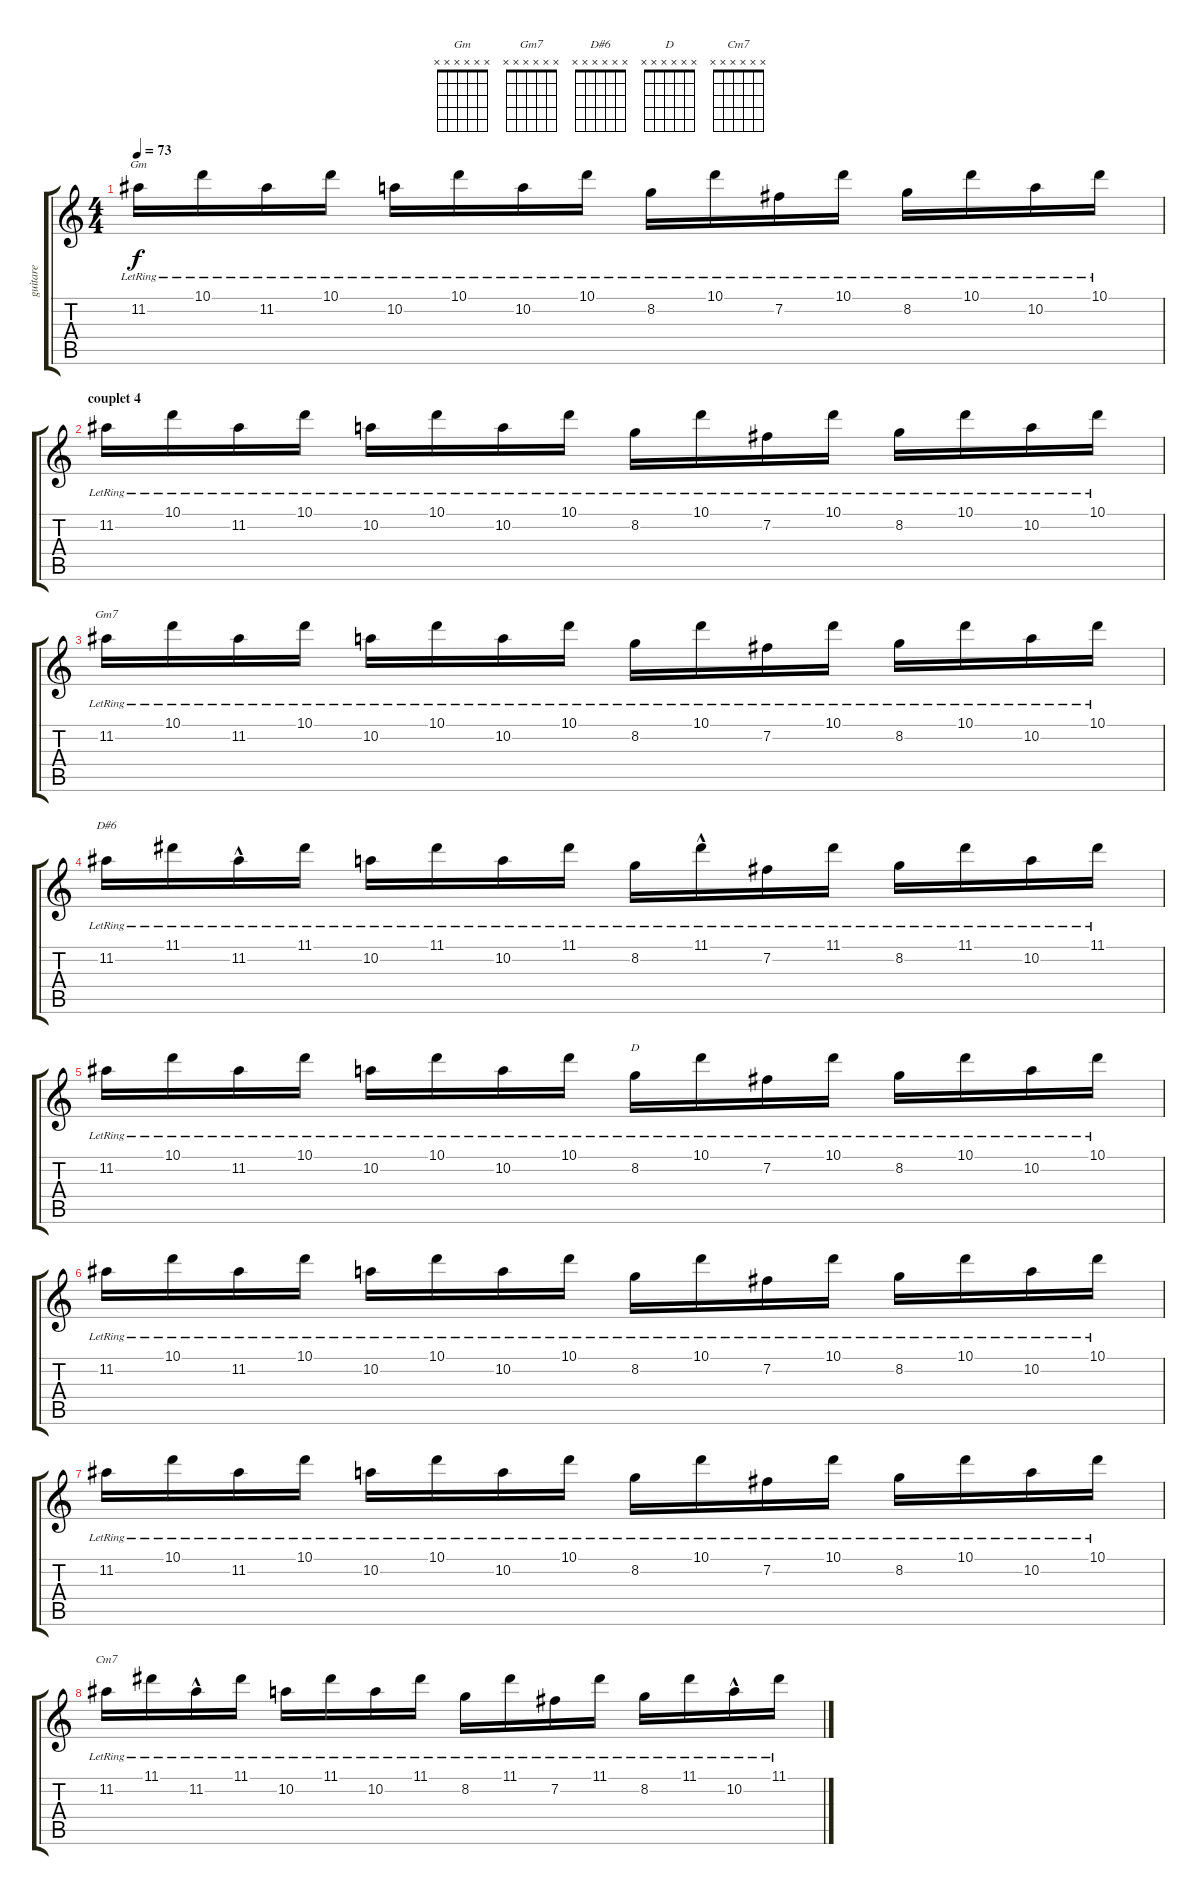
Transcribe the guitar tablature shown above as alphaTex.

\track ("guitare" "guitare") {instrument acousticguitarnylon}
\staff {score tabs}
\tuning (E4 B3 G3 D3 A2 E2) {hide}
\chord ("Gm" x x x x x x)
\chord ("Gm7" x x x x x x)
\chord ("D#6" x x x x x x)
\chord ("D" x x x x x x)
\chord ("Cm7" x x x x x x)
\ts (4 4)
\tempo 73
\clef g2
\ks c
11.2{lr}.16{ch "Gm" dy f} 10.1{lr}.16 11.2{lr}.16 10.1{lr}.16 10.2{lr}.16 10.1{lr}.16 10.2{lr}.16 10.1{lr}.16 8.2{lr}.16 10.1{lr}.16 7.2{lr}.16 10.1{lr}.16 8.2{lr}.16 10.1{lr}.16 10.2{lr}.16 10.1{lr}.16 |
\section ("" "couplet 4")
11.2{lr}.16 10.1{lr}.16 11.2{lr}.16 10.1{lr}.16 10.2{lr}.16 10.1{lr}.16 10.2{lr}.16 10.1{lr}.16 8.2{lr}.16 10.1{lr}.16 7.2{lr}.16 10.1{lr}.16 8.2{lr}.16 10.1{lr}.16 10.2{lr}.16 10.1{lr}.16 |
11.2{lr}.16{ch "Gm7"} 10.1{lr}.16 11.2{lr}.16 10.1{lr}.16 10.2{lr}.16 10.1{lr}.16 10.2{lr}.16 10.1{lr}.16 8.2{lr}.16 10.1{lr}.16 7.2{lr}.16 10.1{lr}.16 8.2{lr}.16 10.1{lr}.16 10.2{lr}.16 10.1{lr}.16 |
11.2{lr}.16{ch "D#6"} 11.1{lr}.16 11.2{hac lr}.16 11.1{lr}.16 10.2{lr}.16 11.1{lr}.16 10.2{lr}.16 11.1{lr}.16 8.2{lr}.16 11.1{hac lr}.16 7.2{lr}.16 11.1{lr}.16 8.2{lr}.16 11.1{lr}.16 10.2{lr}.16 11.1{lr}.16 |
11.2{lr}.16 10.1{lr}.16 11.2{lr}.16 10.1{lr}.16 10.2{lr}.16 10.1{lr}.16 10.2{lr}.16 10.1{lr}.16 8.2{lr}.16{ch "D"} 10.1{lr}.16 7.2{lr}.16 10.1{lr}.16 8.2{lr}.16 10.1{lr}.16 10.2{lr}.16 10.1{lr}.16 |
11.2{lr}.16 10.1{lr}.16 11.2{lr}.16 10.1{lr}.16 10.2{lr}.16 10.1{lr}.16 10.2{lr}.16 10.1{lr}.16 8.2{lr}.16 10.1{lr}.16 7.2{lr}.16 10.1{lr}.16 8.2{lr}.16 10.1{lr}.16 10.2{lr}.16 10.1{lr}.16 |
11.2{lr}.16 10.1{lr}.16 11.2{lr}.16 10.1{lr}.16 10.2{lr}.16 10.1{lr}.16 10.2{lr}.16 10.1{lr}.16 8.2{lr}.16 10.1{lr}.16 7.2{lr}.16 10.1{lr}.16 8.2{lr}.16 10.1{lr}.16 10.2{lr}.16 10.1{lr}.16 |
11.2{lr}.16{ch "Cm7"} 11.1{lr}.16 11.2{hac lr}.16 11.1{lr}.16 10.2{lr}.16 11.1{lr}.16 10.2{lr}.16 11.1{lr}.16 8.2{lr}.16 11.1{lr}.16 7.2{lr}.16 11.1{lr}.16 8.2{lr}.16 11.1{lr}.16 10.2{hac lr}.16 11.1{lr}.16
